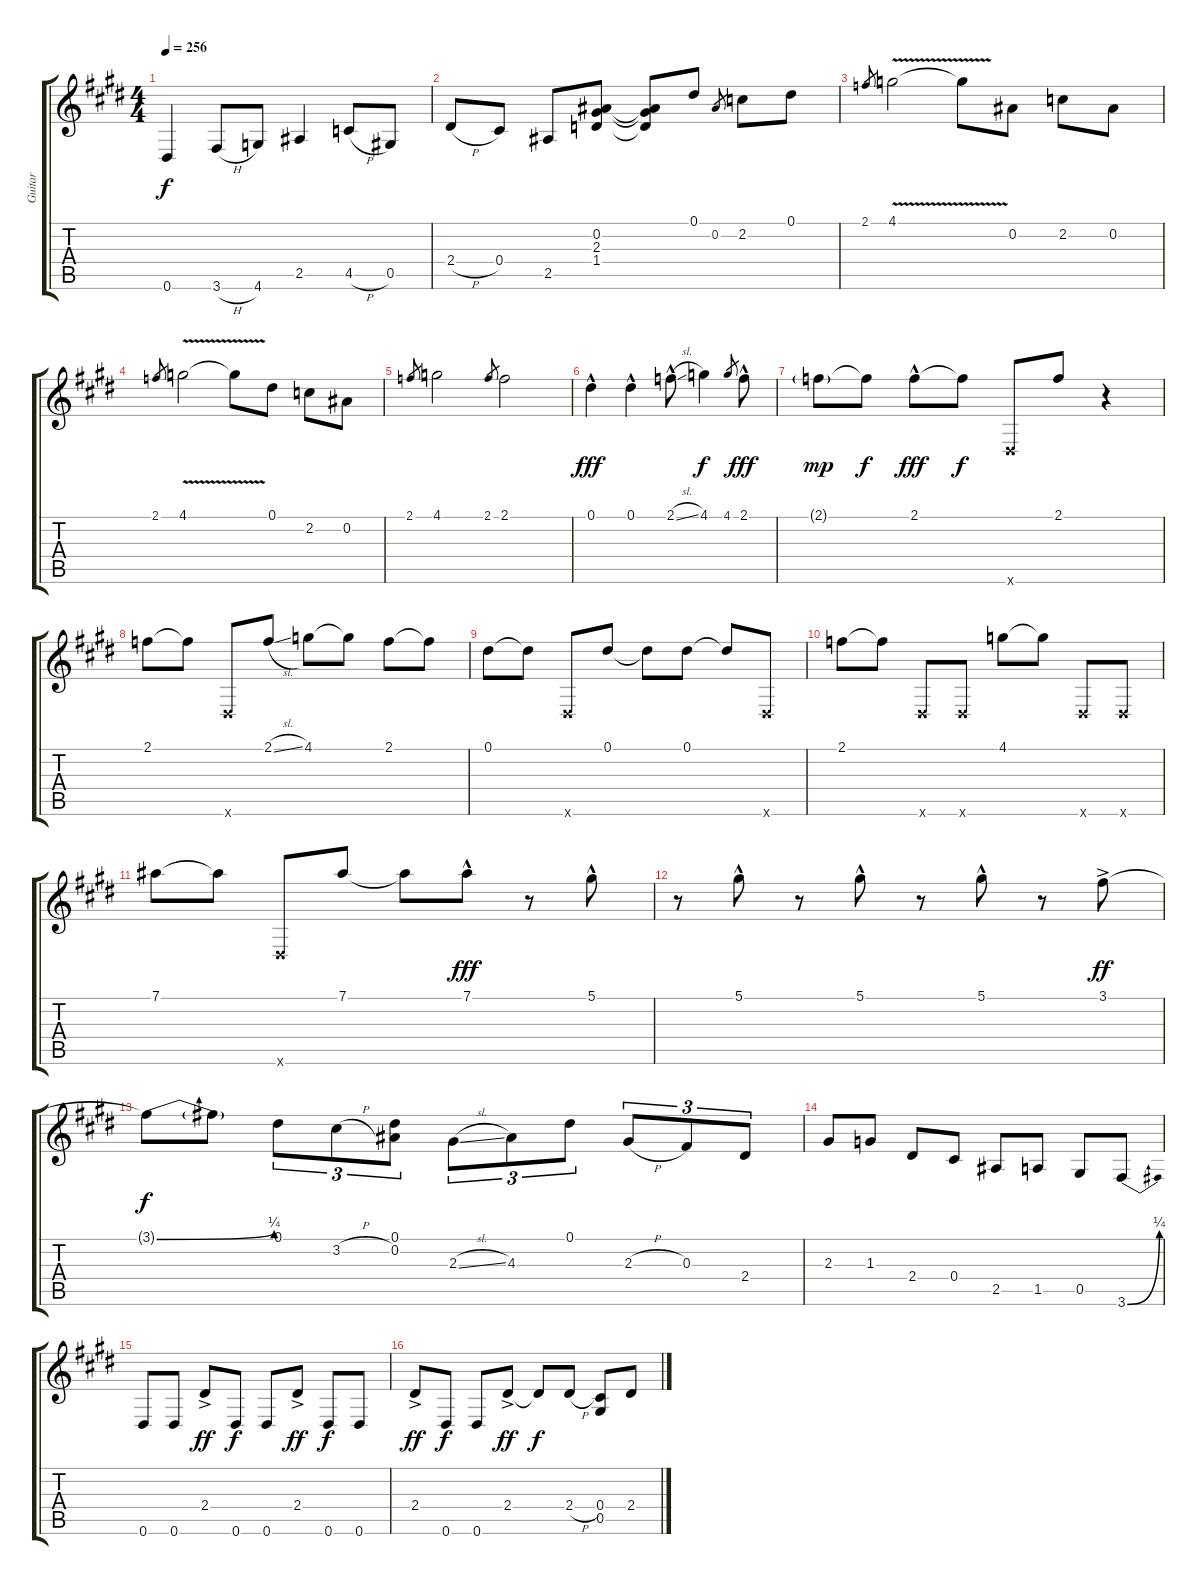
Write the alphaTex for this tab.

\track ("Guitar" "Guitar") {instrument electricguitarjazz}
\staff {score tabs}
\tuning (Eb4 Bb3 Gb3 Db3 Ab2 Eb2) {hide}
\ts (4 4)
\tempo 256
\clef g2
\ks e
0.6.4{dy f} 3.6{h}.8 4.6.8 2.5.4 4.5{h}.8 0.5.8 |
2.4{h}.8 0.4.8 2.5.8 (0.2 2.3 1.4).8 (0.2{t} 2.3{t} 1.4{t}).8 0.1.8 0.2.8{gr} 2.2.8 0.1.8 |
2.1.8{gr} 4.1{v}.2 4.1{t}.8 0.2.8 2.2.8 0.2.8 |
2.1.8{gr} 4.1{v}.2 4.1{t}.8 0.1.8 2.2.8 0.2.8 |
2.1.8{gr} 4.1.2 2.1.8{gr} 2.1.2 |
0.1{hac}.4{dy fff} 0.1{hac}.4 2.1{sl hac}.8 4.1.4{dy f} 4.1.8{gr} 2.1{hac}.8{dy fff} |
2.1{g}.8{dy mp} 2.1{t}.8{dy f} 2.1{hac}.8{dy fff} 2.1{t}.8{dy f} 0.6{x}.8 2.1.8 r.4 |
2.1.8 2.1{t}.8 0.6{x}.8 2.1{sl}.8 4.1.8 4.1{t}.8 2.1.8 2.1{t}.8 |
0.1.8 0.1{t}.8 0.6{x}.8 0.1.8 0.1{t}.8 0.1.8 0.1{t}.8 0.6{x}.8 |
2.1.8 2.1{t}.8 0.6{x}.8 0.6{x}.8 4.1.8 4.1{t}.8 0.6{x}.8 0.6{x}.8 |
7.1.8 7.1{t}.8 0.6{x}.8 7.1.8 7.1{t}.8 7.1{hac}.8{dy fff} r.8 5.1{hac}.8 |
r.8 5.1{hac}.8 r.8 5.1{hac}.8 r.8 5.1{hac}.8 r.8 3.1{ac}.8{dy ff} |
3.1{be (bend 0 0 60 1) t}.8{dy f} 3.1{t}.8 0.1.8{tu (3 2)} 3.2{h}.8{tu (3 2)} (0.1 0.2).8{tu (3 2)} 2.3{sl}.8{tu (3 2)} 4.3.8{tu (3 2)} 0.1.8{tu (3 2)} 2.3{h}.8{tu (3 2)} 0.3.8{tu (3 2)} 2.4.8{tu (3 2)} |
2.3.8 1.3.8 2.4.8 0.4.8 2.5.8 1.5.8 0.5.8 3.6{be (bend 0 0 60 1)}.8 |
0.6.8 0.6.8 2.4{ac}.8{dy ff} 0.6.8{dy f} 0.6.8 2.4{ac}.8{dy ff} 0.6.8{dy f} 0.6.8 |
2.4{ac}.8{dy ff} 0.6.8{dy f} 0.6.8 2.4{ac}.8{dy ff} 2.4{t}.8{dy f} 2.4{h}.8 (0.4 0.5).8 2.4.8
